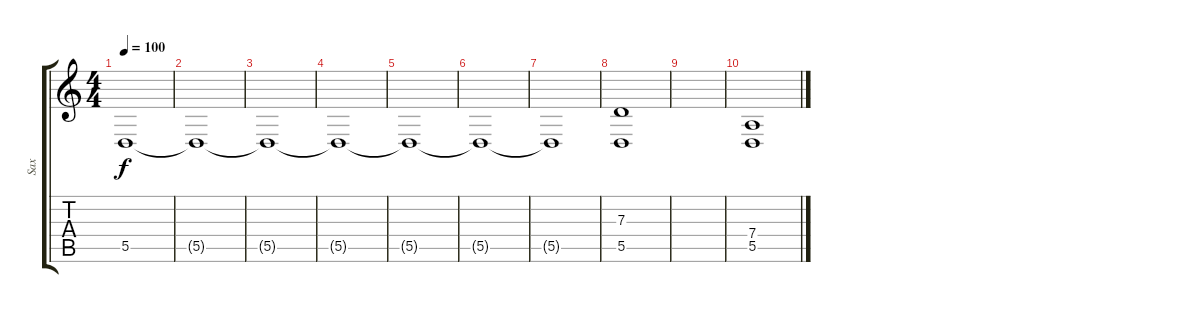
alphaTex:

\track ("Sax" "Sax") {instrument altosax}
\staff {score tabs}
\tuning (E4 B3 G3 D3 A2 E2) {hide}
\ts (4 4)
\tempo 100
\clef g2
\ks c
5.5{t}.1{dy f} |
5.5{t}.1 |
5.5{t}.1 |
5.5{t}.1 |
5.5{t}.1 |
5.5{t}.1 |
5.5{t}.1 |
(7.3 5.5).1 |
|
(7.4 5.5).1
